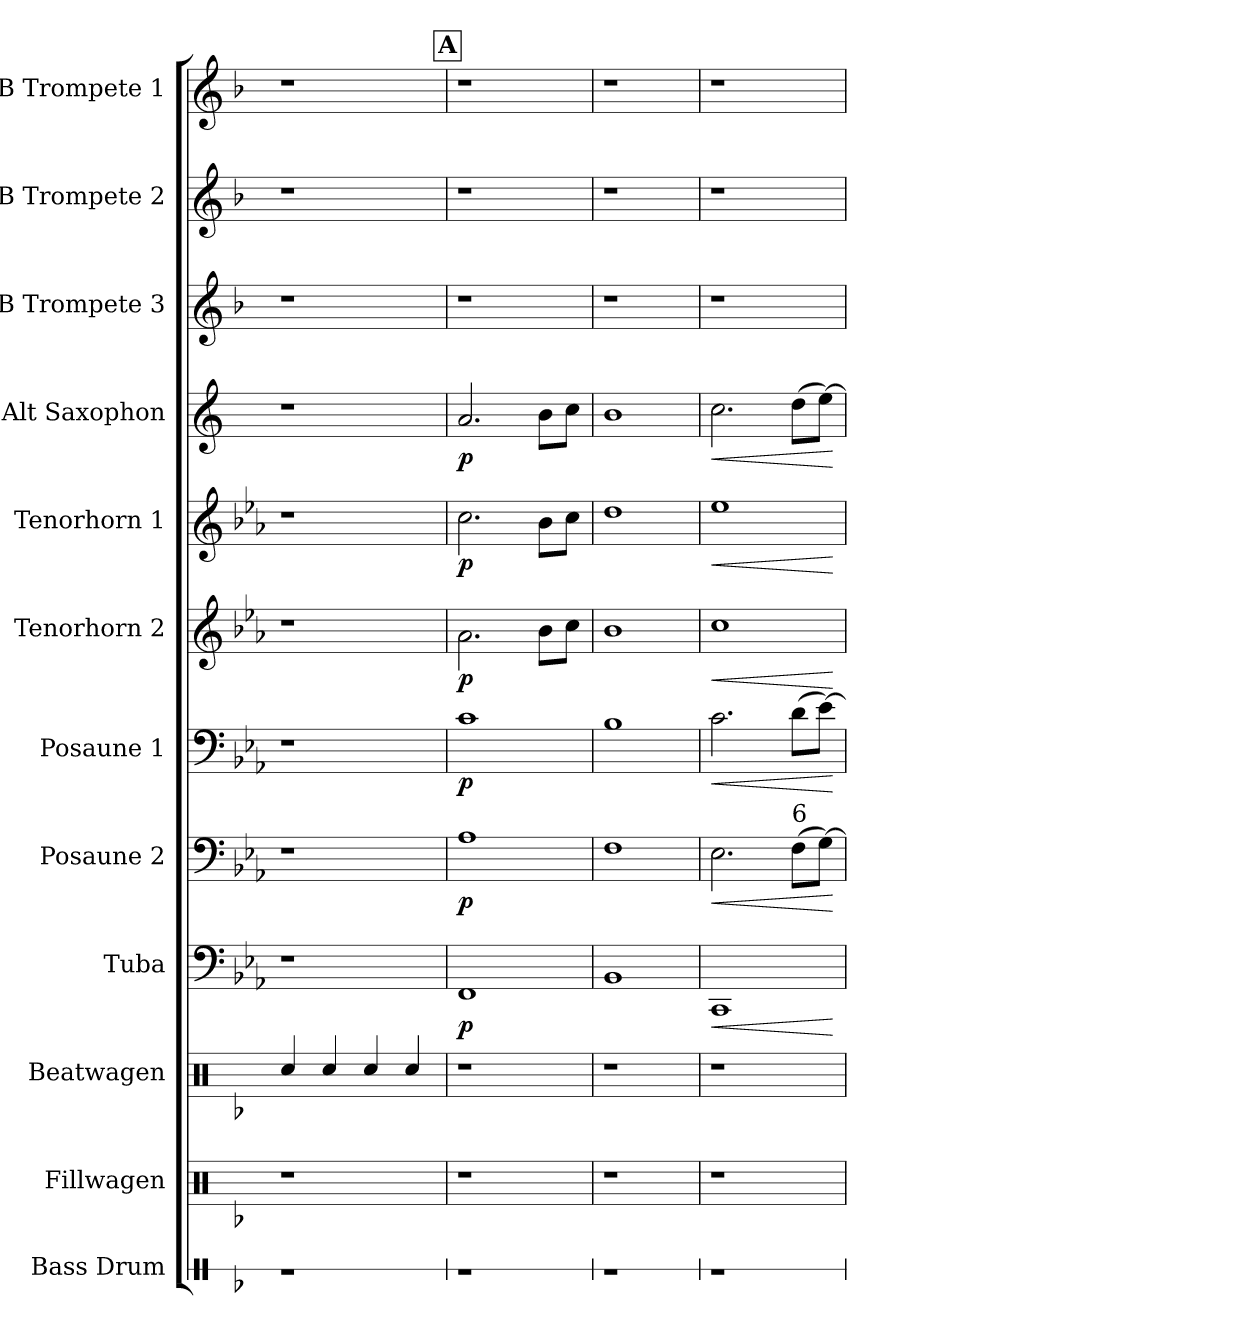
**kern	**kern	**kern	**kern	**dynam	**kern	**dynam	**kern	**dynam	**kern	**dynam	**kern	**dynam	**kern	**dynam	**kern	**kern	**kern
*part12	*part11	*part10	*part9	*part9	*part8	*part8	*part7	*part7	*part6	*part6	*part5	*part5	*part4	*part4	*part3	*part2	*part1
*staff12	*staff11	*staff10	*staff9	*staff9	*staff8	*staff8	*staff7	*staff7	*staff6	*staff6	*staff5	*staff5	*staff4	*staff4	*staff3	*staff2	*staff1
*I"Bass Drum	*I"Fillwagen	*I"Beatwagen	*I"Tuba	*	*I"Posaune 2	*	*I"Posaune 1	*	*I"Tenorhorn 2	*	*I"Tenorhorn 1	*	*I"Alt Saxophon	*	*I"B Trompete 3	*I"B Trompete 2	*I"B Trompete 1
*I'B. Dr.	*I'Fill	*I'Beat	*I'Tba.	*	*I'Psn. 2	*	*I'Psn. 1	*	*I'T. Horn 2	*	*I'T.Horn 1	*	*I'A. Sax.	*	*I'B Tpt. 3	*I'B Tpt. 2	*I'B Tpt. 1
*stria1	*	*	*	*	*	*	*	*	*	*	*	*	*	*	*	*	*
*clefX	*clefX	*clefX	*clefF4	*	*clefF4	*	*clefF4	*	*clefG2	*	*clefG2	*	*clefG2	*	*clefG2	*clefG2	*clefG2
*	*	*	*	*	*	*	*	*	*ITrd8c14	*	*ITrd8c14	*	*ITrd5c9	*	*ITrd1c2	*ITrd1c2	*ITrd1c2
*k[b-]	*k[b-]	*k[b-]	*k[b-e-a-]	*	*k[b-e-a-]	*	*k[b-e-a-]	*	*k[b-e-a-]	*	*k[b-e-a-]	*	*k[b-e-a-]	*	*k[b-e-a-]	*k[b-e-a-]	*k[b-e-a-]
=1	=1	=1	=1	=1	=1	=1	=1	=1	=1	=1	=1	=1	=1	=1	=1	=1	=1
1r	1r	4Rcc/	1r	.	1r	.	1r	.	1r	.	1r	.	1r	.	1r	1r	1r
.	.	4Rcc/	.	.	.	.	.	.	.	.	.	.	.	.	.	.	.
.	.	4Rcc/	.	.	.	.	.	.	.	.	.	.	.	.	.	.	.
.	.	4Rcc/	.	.	.	.	.	.	.	.	.	.	.	.	.	.	.
!!LO:REH:place=s1:a:B:fs=14:t=A
=2	=2	=2	=2	=2	=2	=2	=2	=2	=2	=2	=2	=2	=2	=2	=2	=2	=2
!	!	!	!	!LO:DY:b	!	!LO:DY:b	!	!LO:DY:b	!	!LO:DY:b	!	!LO:DY:b	!	!LO:DY:b	!	!	!
1r	1r	1r	1FF	p	1A-	p	1c	p	2.A-\	p	2.c\	p	2.c/	p	1r	1r	1r
.	.	.	.	.	.	.	.	.	8B-\L	.	8B-\L	.	8d\L	.	.	.	.
.	.	.	.	.	.	.	.	.	8c\J	.	8c\J	.	8e-\J	.	.	.	.
=3	=3	=3	=3	=3	=3	=3	=3	=3	=3	=3	=3	=3	=3	=3	=3	=3	=3
1r	1r	1r	1BB-	.	1F	.	1B-	.	1B-	.	1d	.	1d	.	1r	1r	1r
=4	=4	=4	=4	=4	=4	=4	=4	=4	=4	=4	=4	=4	=4	=4	=4	=4	=4
!	!	!	!	!LO:HP:b	!	!LO:HP:b	!	!LO:HP:b	!	!LO:HP:b	!	!LO:HP:b	!	!LO:HP:b	!	!	!
1r	1r	1r	1CC	<	2.E-\	<	2.c\	<	1c	<	1e-	<	2.e-\	<	1r	1r	1r
!	!	!	!	!	!LO:TX:a:t=6	!	!	!	!	!	!	!	!	!	!	!	!
.	.	.	.	.	(>8F\L	.	(>8d\L	.	.	.	.	.	(>8f\L	.	.	.	.
.	.	.	.	.	[8G\J)	.	[8e-\J)	.	.	.	.	.	[8g\J)	.	.	.	.
.	.	.	.	[	.	[	.	[	.	[	.	[	.	[	.	.	.
=	=	=	=	=	=	=	=	=	=	=	=	=	=	=	=	=	=
*-	*-	*-	*-	*-	*-	*-	*-	*-	*-	*-	*-	*-	*-	*-	*-	*-	*-
